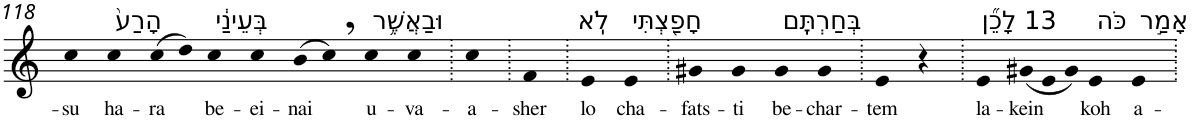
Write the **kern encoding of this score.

**kern	**text
*part1	*part1
*staff1	*staff1
*I"Piano	*
*I'Pno	*
!!LO:PB:g=z
*clefG2	*
*k[]	*
=118	=118
!	!LO:LY:b
4cc	-su
!LO:TX:a:t=הָרַע֙	!
!	!LO:LY:b
4cc	ha-
!	!LO:LY:b
(8cc	-ra
8dd)	.
!LO:TX:a:t=בְּעֵינַ֔י	!
!	!LO:LY:b
4cc	be-
!	!LO:LY:b
4cc	-ei-
!	!LO:LY:b
(8b	-nai
8cc,)	.
!LO:TX:a:t=וּבַאֲשֶׁ֥ר	!
!	!LO:LY:b
4cc	u-
!	!LO:LY:b
4cc	-va-
=119.	=119.
!	!LO:LY:b
4cc	-a-
=120.	=120.
!	!LO:LY:b
4f	-sher
=121.	=121.
!LO:TX:a:t=לֹֽא	!
!	!LO:LY:b
4e	lo
!LO:TX:a:t=חָפַ֖צְתִּי	!
!	!LO:LY:b
4e	cha-
=122.	=122.
!	!LO:LY:b
4g#X	-fats-
!	!LO:LY:b
4g#	-ti
!LO:TX:a:t=בְּחַרְתֶּֽם	!
!	!LO:LY:b
4g#	be-
!	!LO:LY:b
4g#	-char-
=123.	=123.
!	!LO:LY:b
4e	-tem
4r	.
=124.	=124.
!LO:TX:a:t=13 לָכֵ֞ן	!
!	!LO:LY:b
4e	la-
!	!LO:LY:b
(12g#X	-kein
12e	.
12g#)	.
!LO:TX:a:t=כֹּה	!
!	!LO:LY:b
4e	koh
!LO:TX:a:t=אָמַ֣ר	!
!	!LO:LY:b
4e	a-
=.	=.
*-	*-
